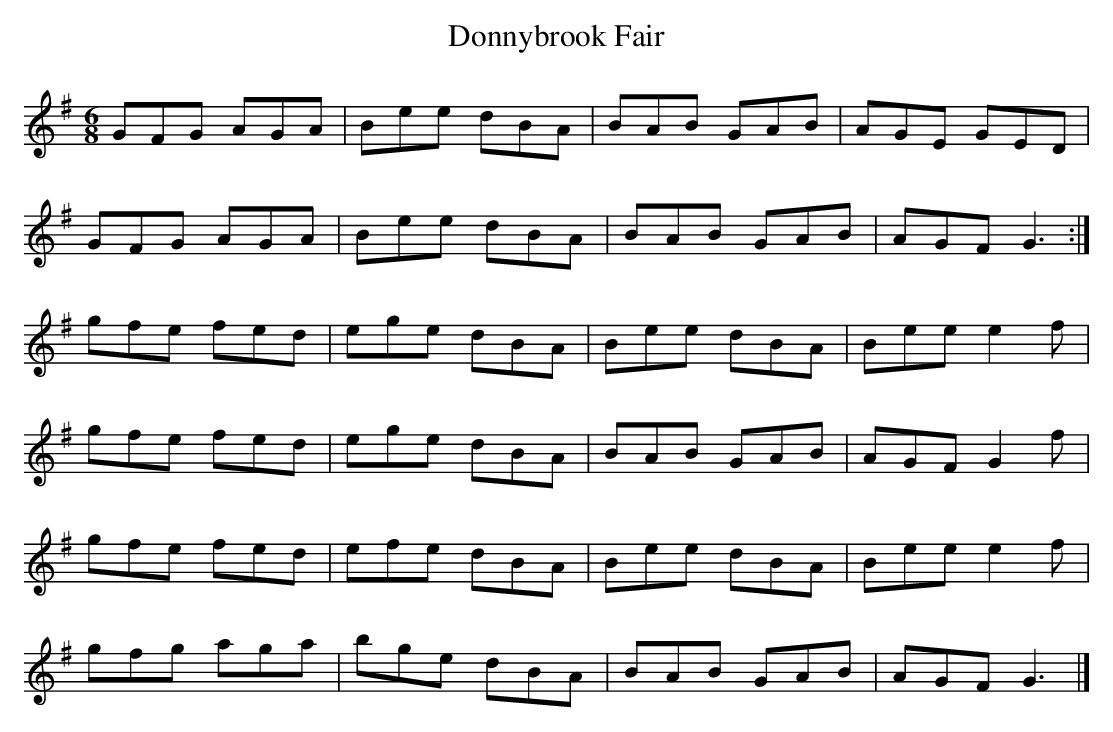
X:1
T:Donnybrook Fair
M:6/8
L:1/8
K:G
GFG AGA | Bee dBA | BAB GAB | AGE GED |
GFG AGA | Bee dBA | BAB GAB| AGF G3 :|
gfe fed | ege dBA | Bee dBA | Bee e2f |
gfe fed | ege dBA | BAB GAB | AGF G2f |
gfe fed | efe dBA | Bee dBA | Bee e2f |
gfg aga | bge dBA | BAB GAB | AGF G3 |]
